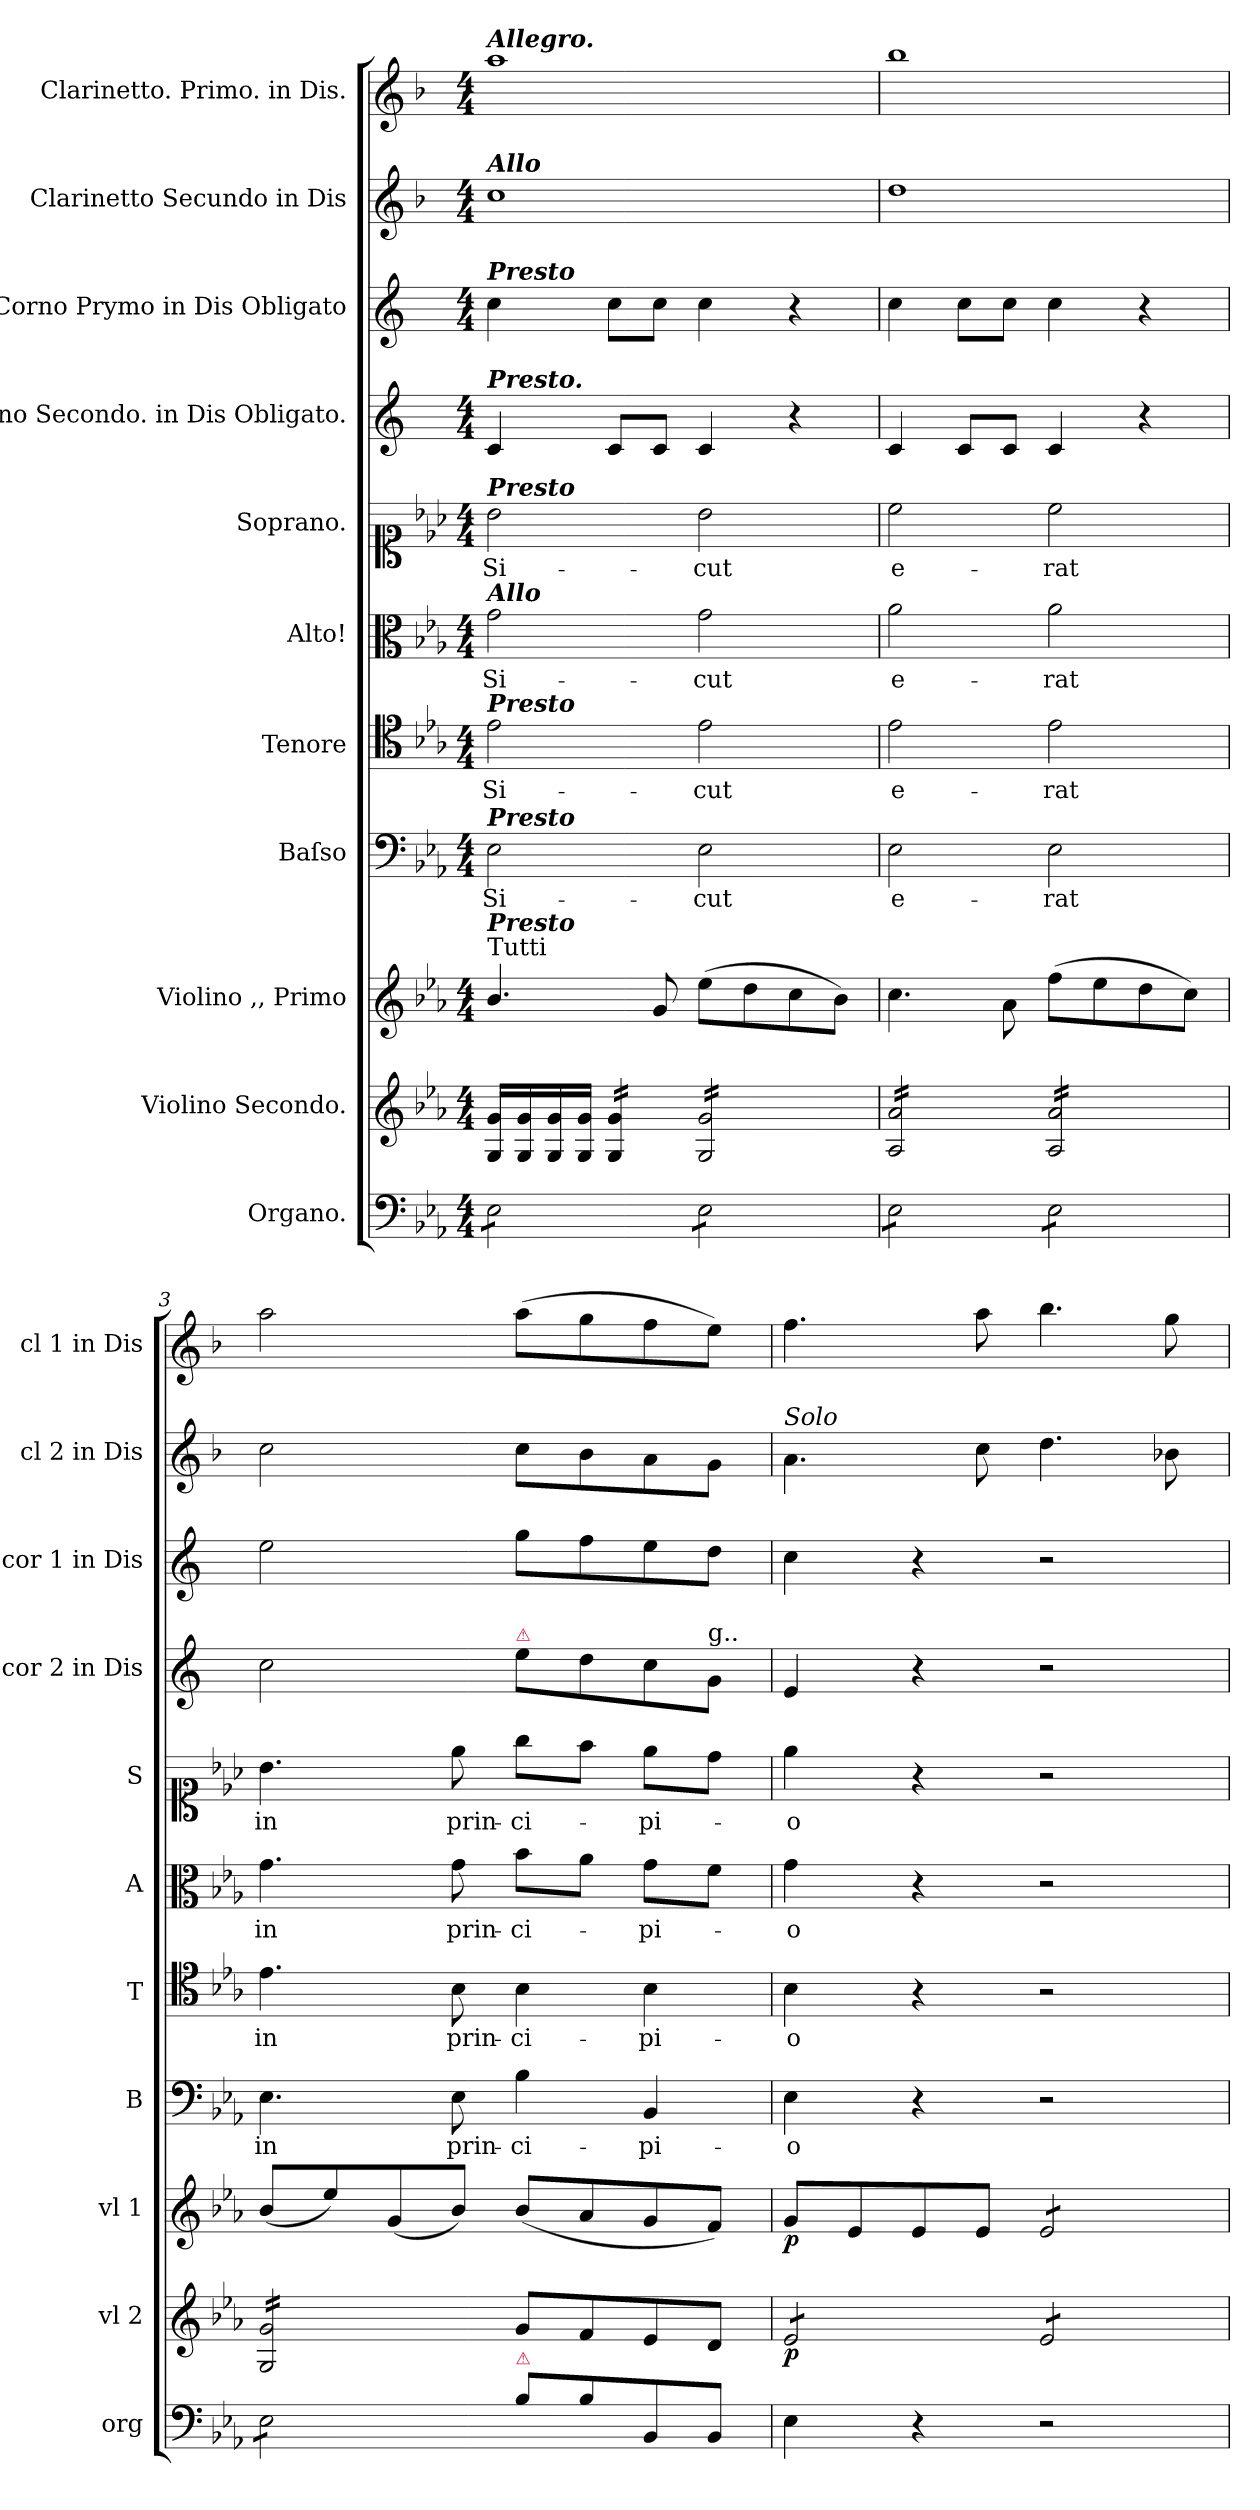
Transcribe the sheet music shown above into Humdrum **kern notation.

**kern	**kern	**dynam	**kern	**dynam	**kern	**text	**kern	**text	**kern	**text	**kern	**text	**kern	**kern	**kern	**kern
*part11	*part10	*part10	*part9	*part9	*part8	*part8	*part7	*part7	*part6	*part6	*part5	*part5	*part4	*part3	*part2	*part1
*staff11	*staff10	*staff10	*staff9	*staff9	*staff8	*staff8	*staff7	*staff7	*staff6	*staff6	*staff5	*staff5	*staff4	*staff3	*staff2	*staff1
*I"Organo.	*I"Violino Secondo.	*	*I"Violino ,, Primo	*	*I"Baſso	*	*I"Tenore	*	*I"Alto!	*	*I"Soprano.	*	*I"Corno Secondo. in Dis Obligato.	*I"Corno Prymo in Dis Obligato	*I"Clarinetto Secundo in Dis	*I"Clarinetto. Primo. in Dis.
*I'org	*I'vl 2	*	*I'vl 1	*	*I'B	*	*I'T	*	*I'A	*	*I'S	*	*I'cor 2 in Dis	*I'cor 1 in Dis	*I'cl 2 in Dis	*I'cl 1 in Dis
*clefF4	*clefG2	*	*clefG2	*	*clefF4	*	*clefC4	*	*clefC3	*	*clefC1	*	*clefG2	*clefG2	*clefG2	*clefG2
*	*	*	*	*	*	*	*	*	*	*	*	*	*ITrd5c9	*ITrd5c9	*ITrd1c2	*ITrd1c2
*k[b-e-a-]	*k[b-e-a-]	*	*k[b-e-a-]	*	*k[b-e-a-]	*	*k[b-e-a-]	*	*k[b-e-a-]	*	*k[b-e-a-]	*	*k[b-e-a-]	*k[b-e-a-]	*k[b-e-a-]	*k[b-e-a-]
*E-:	*E-:	*	*E-:	*	*E-:	*	*E-:	*	*E-:	*	*E-:	*	*E-:	*E-:	*E-:	*E-:
*M4/4	*M4/4	*	*M4/4	*	*M4/4	*	*M4/4	*	*M4/4	*	*M4/4	*	*M4/4	*M4/4	*M4/4	*M4/4
=1	=1	=1	=1	=1	=1	=1	=1	=1	=1	=1	=1	=1	=1	=1	=1	=1
!	!	!	!	!	!	!	!	!	!	!	!	!	!	!	!	!LO:TX:a:Bi:t=Allegro.
!	!	!	!	!	!	!	!	!	!	!	!	!	!	!	!LO:TX:a:Bi:t=Allo	!
!	!	!	!	!	!	!	!	!	!	!	!	!	!	!LO:TX:a:Bi:t=Presto	!	!
!	!	!	!	!	!	!	!	!	!	!	!	!	!LO:TX:a:Bi:t=Presto.	!	!	!
!	!	!	!	!	!	!	!	!	!	!	!LO:TX:a:Bi:t=Presto	!	!	!	!	!
!	!	!	!	!	!	!	!	!	!LO:TX:a:Bi:t=Allo	!	!	!	!	!	!	!
!	!	!	!	!	!	!	!LO:TX:a:Bi:t=Presto	!	!	!	!	!	!	!	!	!
!	!	!	!	!	!LO:TX:a:Bi:t=Presto	!	!	!	!	!	!	!	!	!	!	!
!	!	!	!LO:TX:a:t=Tutti	!	!	!	!	!	!	!	!	!	!	!	!	!
!	!	!	!LO:TX:a:Bi:t=Presto	!	!	!	!	!	!	!	!	!	!	!	!	!
!LO:TX:a:t=Tutti.	!	!	!	!	!	!	!	!	!	!	!	!	!	!	!	!
!LO:TX:a:Bi:t=Presto	!	!	!	!	!	!	!	!	!	!	!	!	!	!	!	!
!	!	!LO:DY:rj	!	!	!	!	!	!	!	!	!	!	!	!	!	!
*tremolo	*	*	*	*	*	*	*	*	*	*	*	*	*	*	*	*
8E-\L	16G/ 16g/LL	for.	4.b-/	.	2E-\	Si-	2e-\	Si-	2g\	Si-	2b-\	Si-	4E-/	4e-\	1b-	1gg
.	16G/ 16g/	.	.	.	.	.	.	.	.	.	.	.	.	.	.	.
8E-\	16G/ 16g/	.	.	.	.	.	.	.	.	.	.	.	.	.	.	.
.	16G/ 16g/JJ	.	.	.	.	.	.	.	.	.	.	.	.	.	.	.
*	*tremolo	*	*	*	*	*	*	*	*	*	*	*	*	*	*	*
8E-\	16G/ 16g/LL	.	.	.	.	.	.	.	.	.	.	.	8E-/L	8e-\L	.	.
.	16G/ 16g/	.	.	.	.	.	.	.	.	.	.	.	.	.	.	.
8E-\J	16G/ 16g/	.	8g/	.	.	.	.	.	.	.	.	.	8E-/J	8e-\J	.	.
.	16G/ 16g/JJ	.	.	.	.	.	.	.	.	.	.	.	.	.	.	.
8E-\L	16G/ 16g/LL	.	(8ee-\L	.	2E-\	-cut	2e-\	-cut	2g\	-cut	2b-\	-cut	4E-/	4e-\	.	.
.	16G/ 16g/	.	.	.	.	.	.	.	.	.	.	.	.	.	.	.
8E-\	16G/ 16g/	.	8dd\	.	.	.	.	.	.	.	.	.	.	.	.	.
.	16G/ 16g/	.	.	.	.	.	.	.	.	.	.	.	.	.	.	.
8E-\	16G/ 16g/	.	8cc\	.	.	.	.	.	.	.	.	.	4r	4r	.	.
.	16G/ 16g/	.	.	.	.	.	.	.	.	.	.	.	.	.	.	.
8E-\J	16G/ 16g/	.	8b-\J)	.	.	.	.	.	.	.	.	.	.	.	.	.
.	16G/ 16g/JJ	.	.	.	.	.	.	.	.	.	.	.	.	.	.	.
=2	=2	=2	=2	=2	=2	=2	=2	=2	=2	=2	=2	=2	=2	=2	=2	=2
8E-\L	16A-/ 16a-/LL	.	4.cc\	.	2E-\	e-	2e-\	e-	2a-\	e-	2cc\	e-	4E-/	4e-\	1cc	1aa-
.	16A-/ 16a-/	.	.	.	.	.	.	.	.	.	.	.	.	.	.	.
8E-\	16A-/ 16a-/	.	.	.	.	.	.	.	.	.	.	.	.	.	.	.
.	16A-/ 16a-/	.	.	.	.	.	.	.	.	.	.	.	.	.	.	.
8E-\	16A-/ 16a-/	.	.	.	.	.	.	.	.	.	.	.	8E-/L	8e-\L	.	.
.	16A-/ 16a-/	.	.	.	.	.	.	.	.	.	.	.	.	.	.	.
8E-\J	16A-/ 16a-/	.	8a-\	.	.	.	.	.	.	.	.	.	8E-/J	8e-\J	.	.
.	16A-/ 16a-/JJ	.	.	.	.	.	.	.	.	.	.	.	.	.	.	.
8E-\L	16A-/ 16a-/LL	.	(8ff\L	.	2E-\	-rat	2e-\	-rat	2a-\	-rat	2cc\	-rat	4E-/	4e-\	.	.
.	16A-/ 16a-/	.	.	.	.	.	.	.	.	.	.	.	.	.	.	.
8E-\	16A-/ 16a-/	.	8ee-\	.	.	.	.	.	.	.	.	.	.	.	.	.
.	16A-/ 16a-/	.	.	.	.	.	.	.	.	.	.	.	.	.	.	.
8E-\	16A-/ 16a-/	.	8dd\	.	.	.	.	.	.	.	.	.	4r	4r	.	.
.	16A-/ 16a-/	.	.	.	.	.	.	.	.	.	.	.	.	.	.	.
8E-\J	16A-/ 16a-/	.	8cc\J)	.	.	.	.	.	.	.	.	.	.	.	.	.
.	16A-/ 16a-/JJ	.	.	.	.	.	.	.	.	.	.	.	.	.	.	.
=3	=3	=3	=3	=3	=3	=3	=3	=3	=3	=3	=3	=3	=3	=3	=3	=3
8E-\L	16G/ 16g/LL	.	(8b-\L	.	4.E-\	in	4.e-\	in	4.g\	in	4.b-\	in	2e-\	2g\	2b-\	2gg\
.	16G/ 16g/	.	.	.	.	.	.	.	.	.	.	.	.	.	.	.
8E-\	16G/ 16g/	.	8ee-\)	.	.	.	.	.	.	.	.	.	.	.	.	.
.	16G/ 16g/	.	.	.	.	.	.	.	.	.	.	.	.	.	.	.
8E-\	16G/ 16g/	.	(8g/	.	.	.	.	.	.	.	.	.	.	.	.	.
.	16G/ 16g/	.	.	.	.	.	.	.	.	.	.	.	.	.	.	.
8E-\J	16G/ 16g/	.	8b-/J)	.	8E-\	prin-	8B-\	prin-	8g\	prin-	8ee-\	prin-	.	.	.	.
*Xtremolo	*	*	*	*	*	*	*	*	*	*	*	*	*	*	*	*
.	16G/ 16g/JJ	.	.	.	.	.	.	.	.	.	.	.	.	.	.	.
*	*Xtremolo	*	*	*	*	*	*	*	*	*	*	*	*	*	*	*
!	!	!	!	!	!	!	!	!	!	!	!	!	!LO:TX:a:color=crimson:t=⚠	!	!	!
!LO:TX:a:color=crimson:t=⚠	!	!	!	!	!	!	!	!	!	!	!	!	!	!	!	!
8B-\L	8g/L	.	(8b-/L	.	4B-\	-ci-	4B-\	-ci-	8b-\L	-ci-	8gg\L	-ci-	8g\L	8b-\L	8b-\L	(8gg\L
8B-\	8f/	.	8a-/	.	.	.	.	.	8a-\J	.	8ff\J	.	8f\	8a-\	8a-\	8ff\
8BB-/	8e-/	.	8g/	.	4BB-/	-pi-	4B-\	-pi-	8g\L	-pi-	8ee-\L	-pi-	8e-\	8g\	8g\	8ee-\
!	!	!	!	!	!	!	!	!	!	!	!	!	!LO:TX:a:t=g..	!	!	!
8BB-/J	8d/J	.	8f/J)	.	.	.	.	.	8f\J	.	8dd\J	.	8B-/J	8f\J	8f\J	8dd\J)
=4	=4	=4	=4	=4	=4	=4	=4	=4	=4	=4	=4	=4	=4	=4	=4	=4
!	!	!	!	!	!	!	!	!	!	!	!	!	!	!	!LO:TX:a:i:t=Solo	!
*	*tremolo	*	*	*	*	*	*	*	*	*	*	*	*	*	*	*
4E-\	8e-/L	p.	8g/L	p	4E-\	-o	4B-\	-o	4g\	-o	4ee-\	-o	4G/	4e-\	4.g\	4.ee-\
.	8e-/	.	8e-/	.	.	.	.	.	.	.	.	.	.	.	.	.
4r	8e-/	.	8e-/	.	4r	.	4r	.	4r	.	4r	.	4r	4r	.	.
.	8e-/J	.	8e-/J	.	.	.	.	.	.	.	.	.	.	.	8b-\	8gg\
*	*	*	*tremolo	*	*	*	*	*	*	*	*	*	*	*	*	*
2r	8e-/L	.	8e-/L	.	2r	.	2r	.	2r	.	2r	.	2r	2r	4.cc\	4.aa-\
.	8e-/	.	8e-/	.	.	.	.	.	.	.	.	.	.	.	.	.
.	8e-/	.	8e-/	.	.	.	.	.	.	.	.	.	.	.	.	.
.	8e-/J	.	8e-/J	.	.	.	.	.	.	.	.	.	.	.	8a-X\	8ff\
*	*	*	*Xtremolo	*	*	*	*	*	*	*	*	*	*	*	*	*
*	*Xtremolo	*	*	*	*	*	*	*	*	*	*	*	*	*	*	*
=	=	=	=	=	=	=	=	=	=	=	=	=	=	=	=	=
*-	*-	*-	*-	*-	*-	*-	*-	*-	*-	*-	*-	*-	*-	*-	*-	*-
